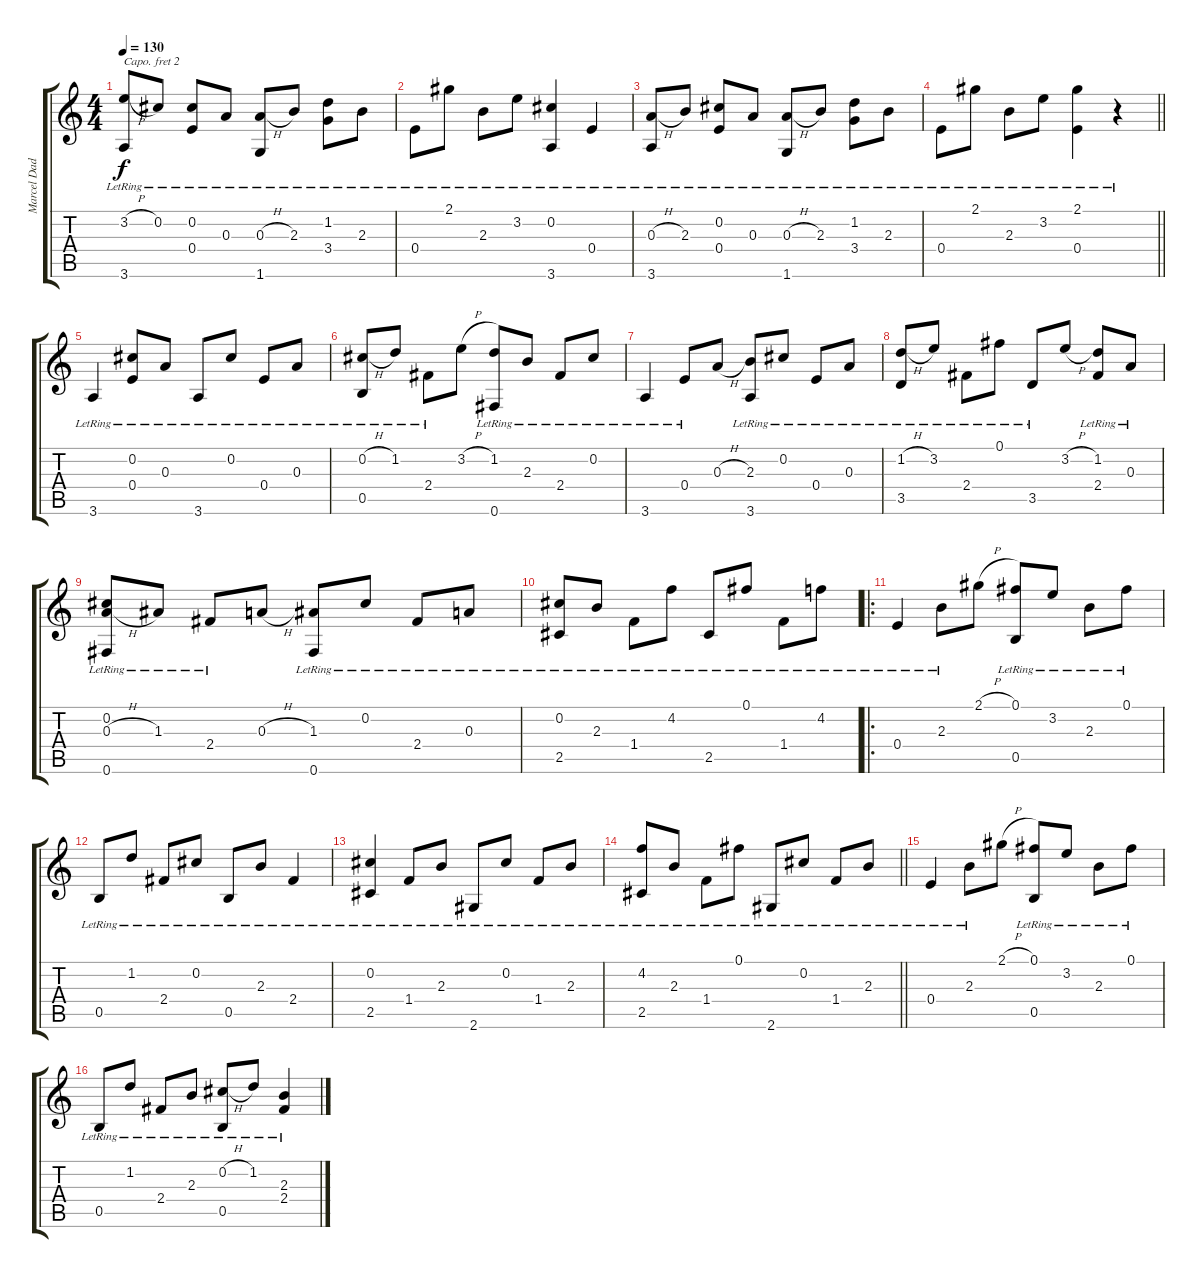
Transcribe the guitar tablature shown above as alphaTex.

\track ("Marcel Dadi" "Marcel Dad") {instrument acousticguitarnylon}
\staff {score tabs}
\capo 2
\tuning (E4 B3 G3 D3 A2 E2) {hide}
\ts (4 4)
\tempo 130
\clef g2
\ks c
(3.2{h} 3.6{lr}).8{dy f instrument acousticguitarnylon} 0.2{lr}.8 (0.2{lr} 0.4{lr}).8 0.3{lr}.8 (0.3{h} 1.6{lr}).8 2.3{lr}.8 (1.2{lr} 3.4{lr}).8 2.3{lr}.8 |
0.4{lr}.8 2.1{lr}.8 2.3{lr}.8 3.2{lr}.8 (0.2{lr} 3.6{lr}).4 0.4{lr}.4 |
(0.3{h} 3.6{lr}).8 2.3{lr}.8 (0.2{lr} 0.4{lr}).8 0.3{lr}.8 (0.3{h} 1.6{lr}).8 2.3{lr}.8 (1.2{lr} 3.4{lr}).8 2.3{lr}.8 |
\barLineRight lightlight
0.4{lr}.8 2.1{lr}.8 2.3{lr}.8 3.2{lr}.8 (2.1{lr} 0.4{lr}).4 r.4 |
3.6{lr}.4 (0.2{lr} 0.4{lr}).8 0.3{lr}.8 3.6{lr}.8 0.2{lr}.8 0.4{lr}.8 0.3{lr}.8 |
(0.2{h} 0.5{lr}).8 1.2{lr}.8 2.4{lr}.8 3.2{h}.8 (1.2{lr} 0.6{lr}).8 2.3{lr}.8 2.4{lr}.8 0.2{lr}.8 |
3.6{lr}.4 0.4{lr}.8 0.3{h}.8 (2.3{lr} 3.6{lr}).8 0.2{lr}.8 0.4{lr}.8 0.3{lr}.8 |
(1.2{h} 3.5{lr}).8 3.2{lr}.8 2.4{lr}.8 0.1{lr}.8 3.5{lr}.8 3.2{h}.8 (1.2{lr} 2.4{lr}).8 0.3{lr}.8 |
(0.2{lr} 0.3{h} 0.6{lr}).8 1.3{lr}.8 2.4{lr}.8 0.3{h}.8 (1.3{lr} 0.6{lr}).8 0.2{lr}.8 2.4{lr}.8 0.3{lr}.8 |
(0.2{lr} 2.5{lr}).8 2.3{lr}.8 1.4{lr}.8 4.2{lr}.8 2.5{lr}.8 0.1{lr}.8 1.4{lr}.8 4.2{lr}.8 |
\ro
0.4{lr}.4 2.3{lr}.8 2.1{h}.8 (0.1{lr} 0.5{lr}).8 3.2{lr}.8 2.3{lr}.8 0.1{lr}.8 |
0.5{lr}.8 1.2{lr}.8 2.4{lr}.8 0.2{lr}.8 0.5{lr}.8 2.3{lr}.8 2.4{lr}.4 |
(0.2{lr} 2.5{lr}).4 1.4{lr}.8 2.3{lr}.8 2.6{lr}.8 0.2{lr}.8 1.4{lr}.8 2.3{lr}.8 |
\barLineRight lightlight
(4.2{lr} 2.5{lr}).8 2.3{lr}.8 1.4{lr}.8 0.1{lr}.8 2.6{lr}.8 0.2{lr}.8 1.4{lr}.8 2.3{lr}.8 |
0.4{lr}.4 2.3{lr}.8 2.1{h}.8 (0.1{lr} 0.5{lr}).8 3.2{lr}.8 2.3{lr}.8 0.1{lr}.8 |
0.5{lr}.8 1.2{lr}.8 2.4{lr}.8 2.3{lr}.8 (0.2{h} 0.5{lr}).8 1.2{lr}.8 (2.3{lr} 2.4{lr}).4
